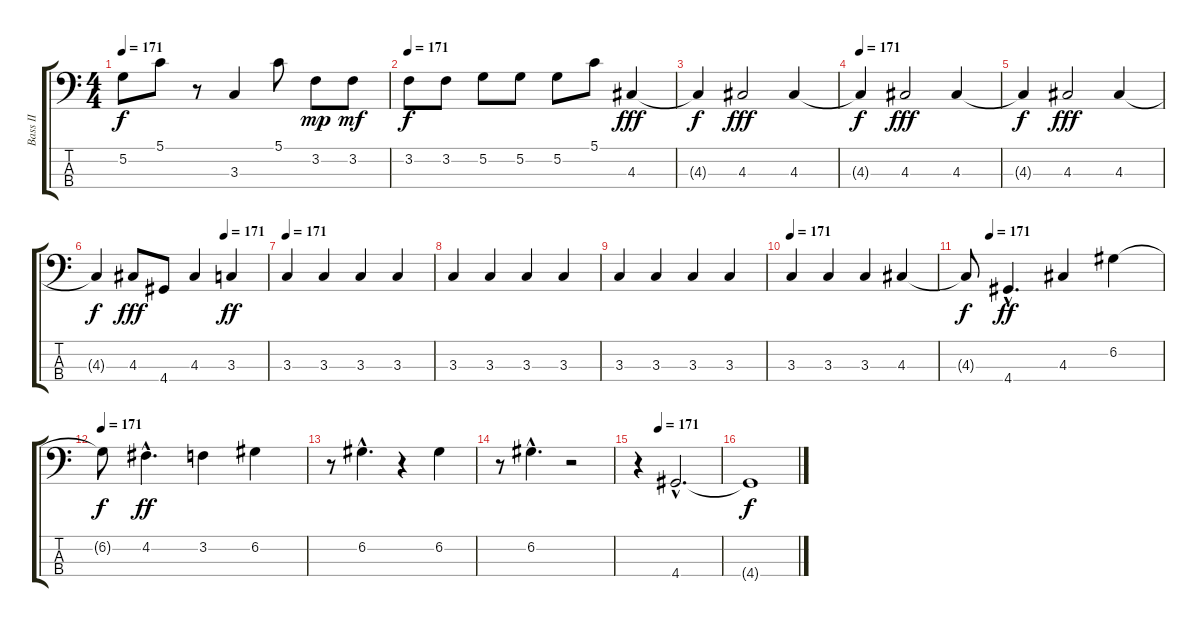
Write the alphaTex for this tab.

\track ("Bass II" "Bass II") {instrument electricbassfinger}
\staff {score tabs}
\tuning (G2 D2 A1 E1) {hide}
\ts (4 4)
\tempo 171
\clef f4
\ks c
5.2.8{dy f} 5.1.8 r.8 3.3.4 5.1.8 3.2.8{dy mp} 3.2.8{dy mf} |
\tempo 171
3.2.8{dy f} 3.2.8 5.2.8 5.2.8 5.2.8 5.1.8 4.3.4{dy fff} |
4.3{t}.4{dy f} 4.3.2{dy fff} 4.3.4 |
\tempo 171
4.3{t}.4{dy f} 4.3.2{dy fff} 4.3.4 |
4.3{t}.4{dy f} 4.3.2{dy fff} 4.3.4 |
\tempo (171 0.75)
4.3{t}.4{dy f} 4.3.8{dy fff} 4.4.8 4.3.4 3.3.4{dy ff} |
\tempo 171
3.3.4 3.3.4 3.3.4 3.3.4 |
3.3.4 3.3.4 3.3.4 3.3.4 |
3.3.4 3.3.4 3.3.4 3.3.4 |
\tempo 171
3.3.4 3.3.4 3.3.4 4.3.4 |
\tempo (171 0.125)
4.3{t}.8{dy f} 4.4{hac}.4{d dy ff} 4.3.4 6.2.4 |
\tempo 171
6.2{t}.8{dy f} 4.2{hac}.4{d dy ff} 3.2.4 6.2.4 |
r.8 6.2{hac}.4{d} r.4 6.2.4 |
r.8 6.2{hac}.4{d} r.2 |
\tempo (171 0.25)
r.4 4.4{hac}.2{d volume 16} |
4.4{t}.1{dy f}
